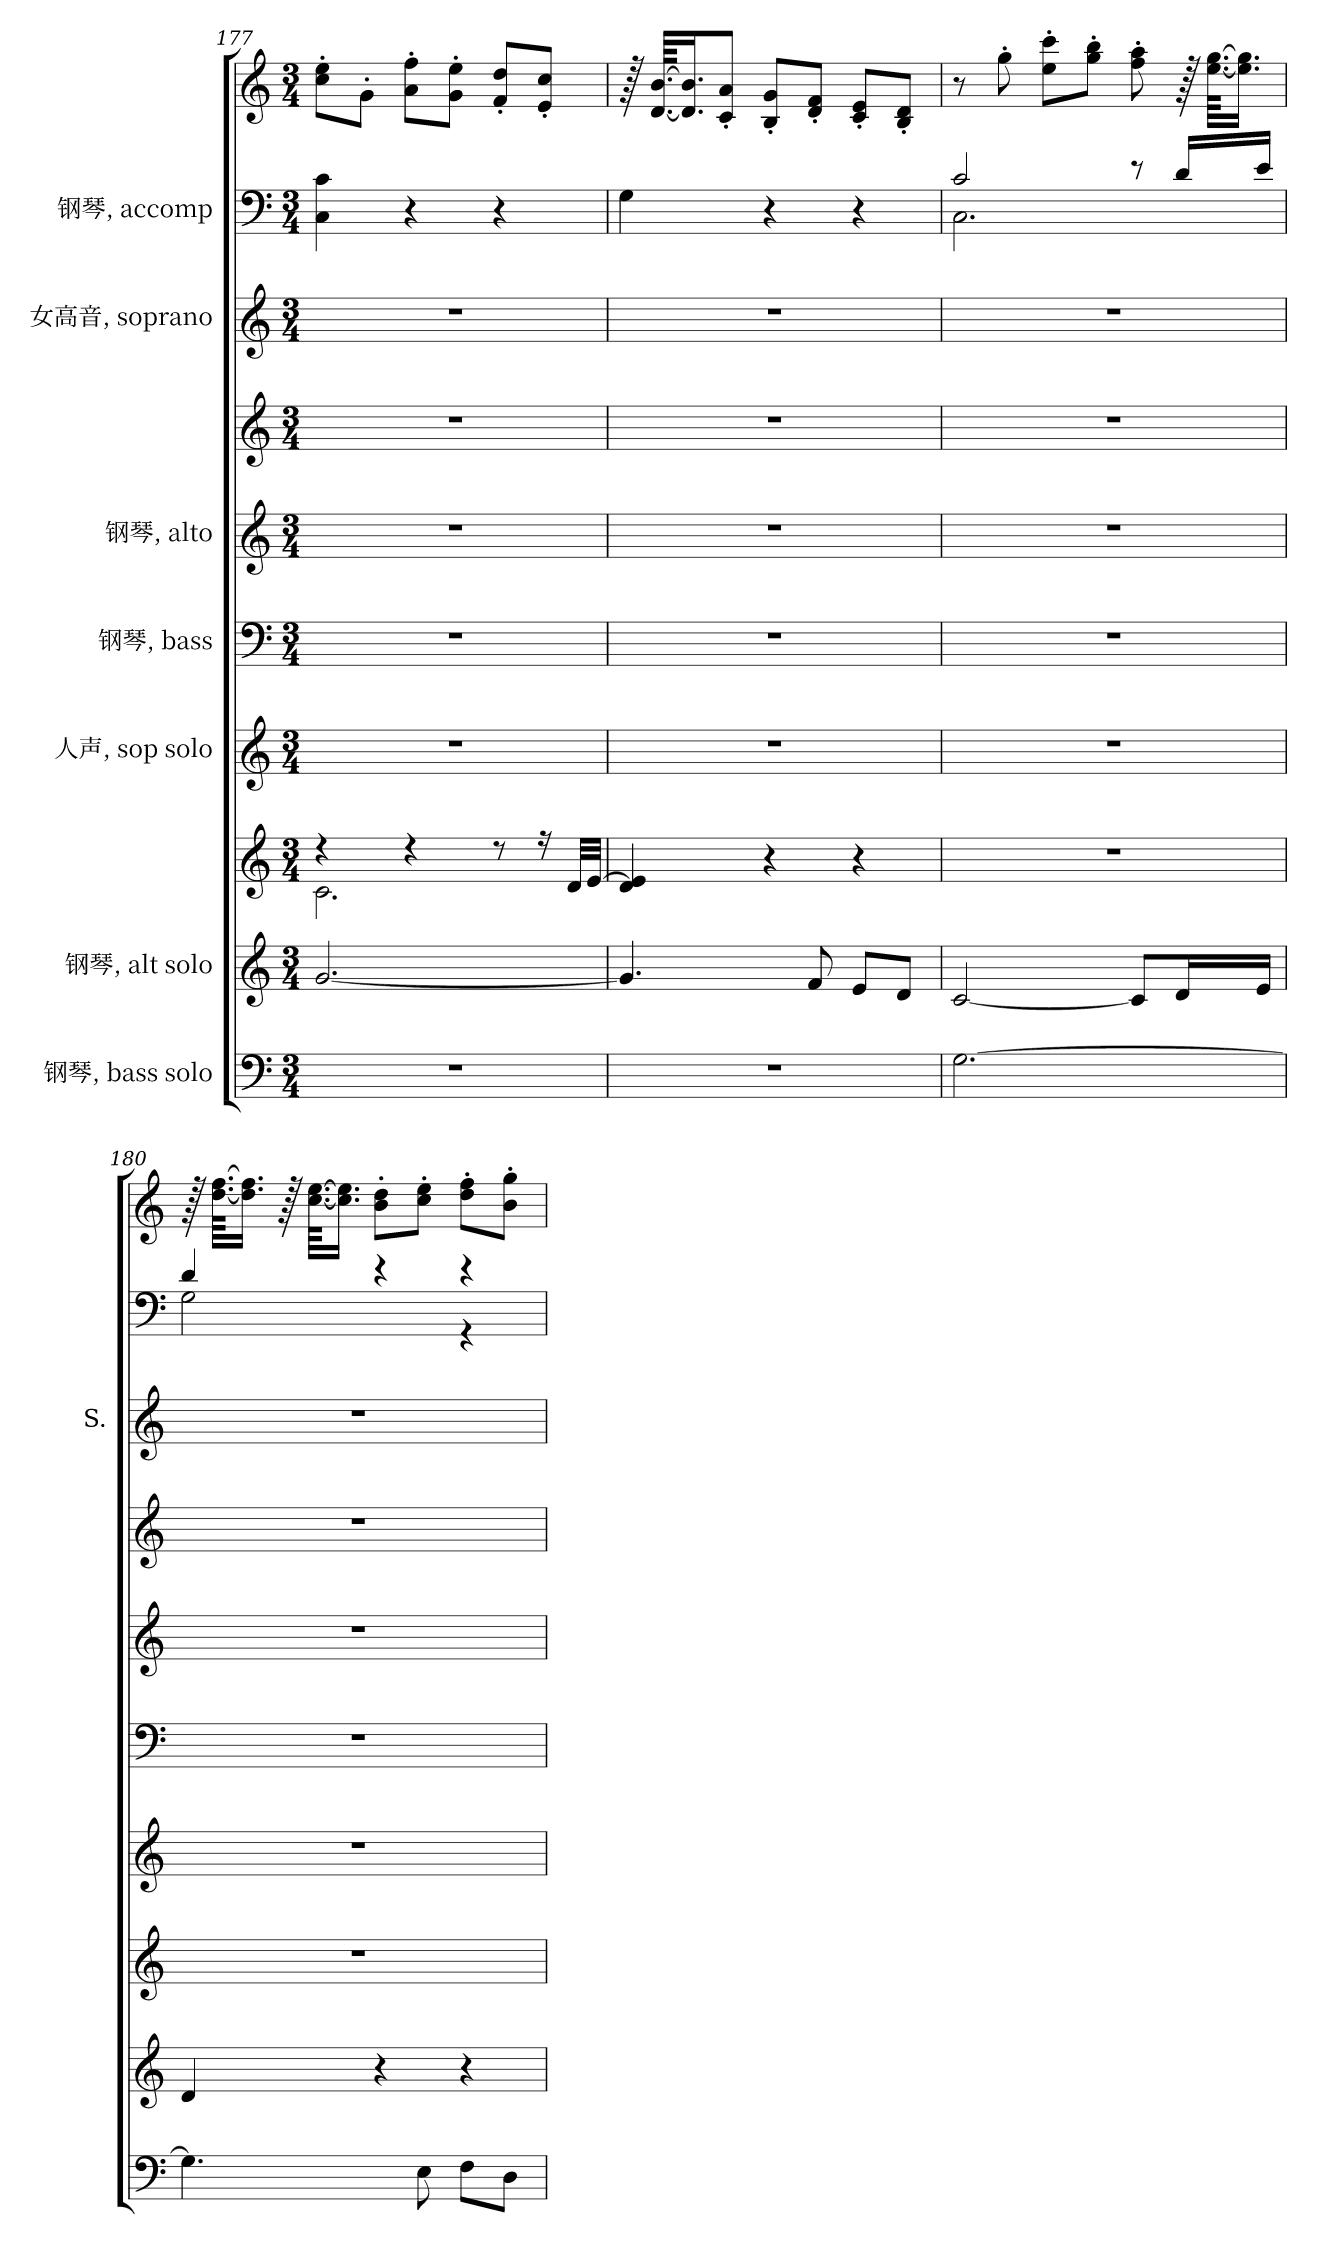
**kern	**kern	**kern	**kern	**kern	**kern	**kern	**kern	**kern	**kern
*part7	*part6	*part6	*part5	*part4	*part3	*part3	*part2	*part1	*part1
*staff10	*staff9	*staff8	*staff7	*staff6	*staff5	*staff4	*staff3	*staff2	*staff1
*I"钢琴, bass solo	*I"钢琴, alt solo	*	*I"人声, sop solo	*I"钢琴, bass	*I"钢琴, alto	*	*I"女高音, soprano	*I"钢琴, accomp	*
*	*	*	*	*	*	*	*I'S.	*	*
*clefF4	*clefG2	*clefG2	*clefG2	*clefF4	*clefG2	*clefG2	*clefG2	*clefF4	*clefG2
*k[]	*k[]	*k[]	*k[]	*k[]	*k[]	*k[]	*k[]	*k[]	*k[]
*M3/4	*M3/4	*M3/4	*M3/4	*M3/4	*M3/4	*M3/4	*M3/4	*M3/4	*M3/4
=177	=177	=177	=177	=177	=177	=177	=177	=177	=177
*	*	*^	*	*	*	*	*	*	*
2.r	[2.g/	4r	2.c\	2.r	2.r	2.r	2.r	2.r	4C\ 4c\	8cc\' 8ee\'L
.	.	.	.	.	.	.	.	.	.	8g'\J
.	.	4r	.	.	.	.	.	.	4r	8a\' 8ff\'L
.	.	.	.	.	.	.	.	.	.	8g\' 8ee\'J
.	.	8r	.	.	.	.	.	.	4r	8f/' 8dd/'L
.	.	16r	.	.	.	.	.	.	.	8e/' 8cc/'J
.	.	32d/LLL	.	.	.	.	.	.	.	.
.	.	[32e/JJJ	.	.	.	.	.	.	.	.
*	*	*v	*v	*	*	*	*	*	*	*
=178	=178	=178	=178	=178	=178	=178	=178	=178	=178
2.r	4.g/]	4d/ 4e/]	2.r	2.r	2.r	2.r	2.r	4G\	128r
.	.	.	.	.	.	.	.	.	[64.d/ [64.b/KKLL
.	.	.	.	.	.	.	.	.	16.d/] 16.b/]J
.	.	.	.	.	.	.	.	.	8c/' 8a/'J
.	.	4r	.	.	.	.	.	4r	8B/' 8g/'L
.	8f/	.	.	.	.	.	.	.	8d/' 8f/'J
.	8e/L	4r	.	.	.	.	.	4r	8c/' 8e/'L
.	8d/J	.	.	.	.	.	.	.	8B/' 8d/'J
!!LO:PB:g=z
=179	=179	=179	=179	=179	=179	=179	=179	=179	=179
*	*	*	*	*	*	*	*	*^	*
[2.G\	[2c/	2.r	2.r	2.r	2.r	2.r	2.r	2c/	2.C\	8r
.	.	.	.	.	.	.	.	.	.	8gg'\
.	.	.	.	.	.	.	.	.	.	8ee\' 8ccc\'L
.	.	.	.	.	.	.	.	.	.	8gg\' 8bb\'J
.	8c/L]	.	.	.	.	.	.	8r	.	8ff\' 8aa\'
.	16d/L	.	.	.	.	.	.	16d/LL	.	128r
.	.	.	.	.	.	.	.	.	.	[64.ee\ [64.gg\KKLL
.	.	.	.	.	.	.	.	.	.	16.ee\] 16.gg\]JJ
.	16e/JJ	.	.	.	.	.	.	16e/JJ	.	.
=180	=180	=180	=180	=180	=180	=180	=180	=180	=180	=180
4.G\]	4d/	2.r	2.r	2.r	2.r	2.r	2.r	4d/	2G\	128r
.	.	.	.	.	.	.	.	.	.	[64.dd\ [64.ff\KKLL
.	.	.	.	.	.	.	.	.	.	16.dd\] 16.ff\]JJ
.	.	.	.	.	.	.	.	.	.	128r
.	.	.	.	.	.	.	.	.	.	[64.cc\ [64.ee\KKLL
.	.	.	.	.	.	.	.	.	.	16.cc\] 16.ee\]JJ
.	4r	.	.	.	.	.	.	4r	.	8b\' 8dd\'L
8E\	.	.	.	.	.	.	.	.	.	8cc\' 8ee\'J
8F\L	4r	.	.	.	.	.	.	4r	4r	8dd\' 8ff\'L
8D\J	.	.	.	.	.	.	.	.	.	8b\' 8gg\'J
*	*	*	*	*	*	*	*	*v	*v	*
=	=	=	=	=	=	=	=	=	=
*-	*-	*-	*-	*-	*-	*-	*-	*-	*-
